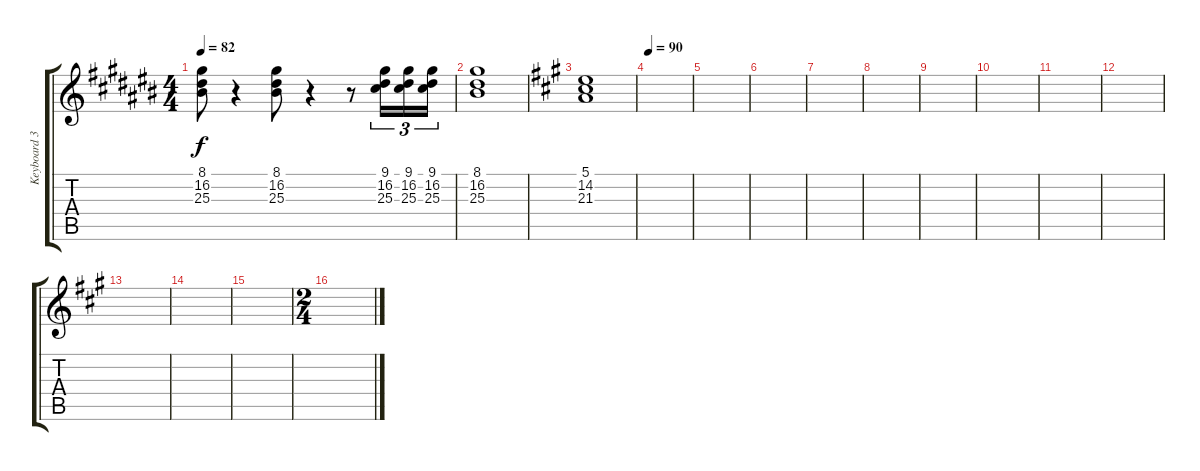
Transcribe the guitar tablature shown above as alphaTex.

\track ("Keyboard 3" "Keyboard 3") {instrument stringensemble1}
\staff {score tabs}
\tuning (E4 B3 G3 D3 A2 E2) {hide}
\ts (4 4)
\tempo 82
\clef g2
\ks c#
(8.1 16.2 25.3).8{dy f} r.4 (8.1 16.2 25.3).8 r.4 r.8 (9.1 16.2 25.3).16{tu (3 2)} (9.1 16.2 25.3).16{tu (3 2)} (9.1 16.2 25.3).16{tu (3 2)} |
(8.1 16.2 25.3).1 |
\ks a
(5.1 14.2 21.3).1 |
\tempo 90
|
|
|
|
|
|
|
|
|
|
|
|
\ts (2 4)
